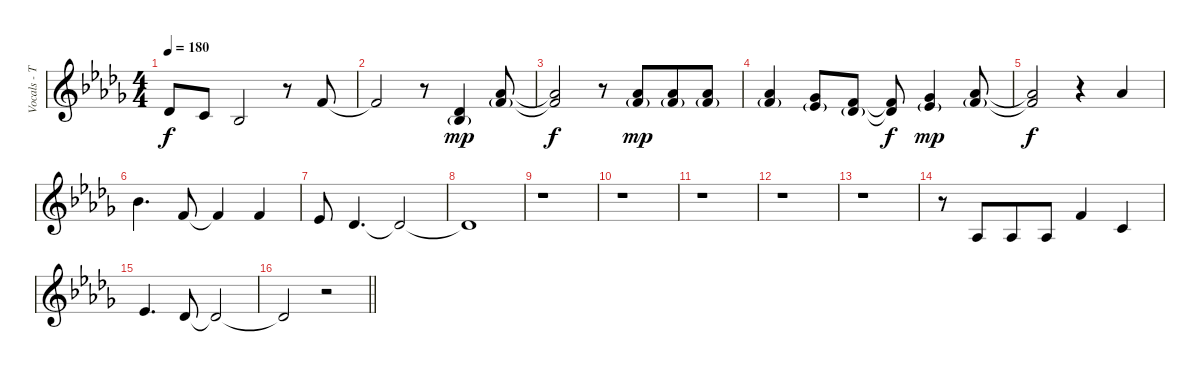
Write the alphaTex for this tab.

\track ("Vocals - Takanori" "Vocals - T") {instrument lead6voice}
\staff {score}
\tuning (E4 B3 G3 D3 A2 E2) {hide}
\ts (4 4)
\tempo 180
\clef g2
\ks db
2.2{t}.8{dy f} 1.2.8 3.3.2 r.8 1.1.8 |
1.1{t}.2 r.8 (2.2 3.3{g}).4{dy mp} (4.1 6.2{g}).8 |
(4.1{t} 6.2{t}).2{dy f} r.8 (4.1 6.2{g}).8{dy mp beam merge} (4.1 6.2{g}).8 (4.1 6.2{g}).8 |
(4.1 6.2{g}).4 (2.1 4.2{g}).8 (1.1 2.2{g}).8 (1.1{t} 2.2{t}).8{dy f} (2.1 4.2{g}).4{dy mp} (4.1 6.2{g}).8 |
(4.1{t} 6.2{t}).2{dy f} r.4 4.1.4 |
6.1.4{d} 1.1.8 1.1{t}.4 1.1.4 |
4.2.8 2.2.4{d} 2.2{t}.2 |
2.2{t}.1 |
r.1 |
r.1 |
r.1 |
r.1 |
r.1 |
r.8 1.3.8{beam merge} 1.3.8 1.3.8 1.1.4 1.2.4 |
4.2.4{d} 2.2.8 2.2{t}.2 |
\barLineRight lightlight
2.2{t}.2 r.2
